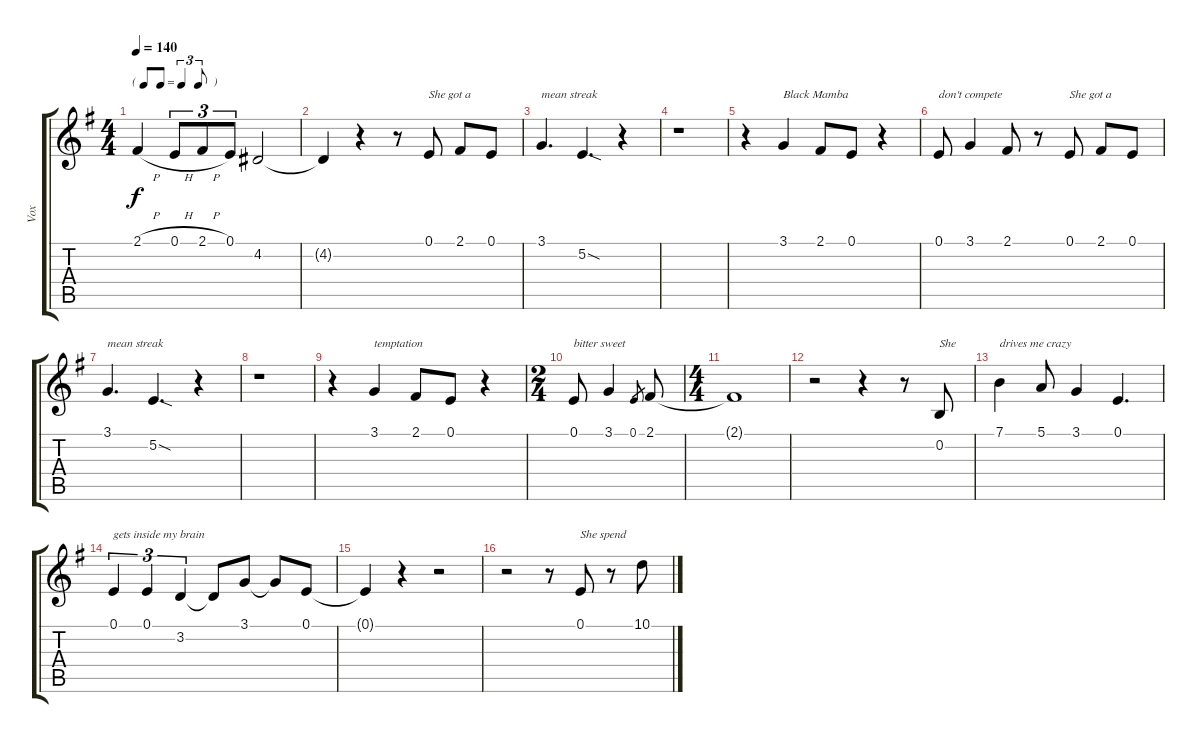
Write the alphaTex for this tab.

\track ("Vox" "Vox") {instrument violin}
\staff {score tabs}
\tuning (E4 B3 G3 D3 A2 E2) {hide}
\ts (4 4)
\tf triplet8th
\tempo 140
\clef g2
\ks eminor
2.1{h}.4{dy f} 0.1{h}.8{tu (3 2)} 2.1{h}.8{tu (3 2)} 0.1.8{tu (3 2)} 4.2.2 |
4.2{t}.4 r.4 r.8 0.1.8{txt "She got a"} 2.1.8 0.1.8 |
3.1.4{d txt "mean streak"} 5.2{sod}.4{d} r.4 |
r.1 |
r.4 3.1.4{txt "Black Mamba"} 2.1.8 0.1.8 r.4 |
0.1.8{txt "don't compete"} 3.1.4 2.1.8 r.8 0.1.8{txt "She got a"} 2.1.8 0.1.8 |
3.1.4{d txt "mean streak"} 5.2{sod}.4{d} r.4 |
r.1 |
r.4 3.1.4{txt "temptation"} 2.1.8 0.1.8 r.4 |
\ts (2 4)
0.1.8{txt "bitter sweet"} 3.1.4 0.1.8{gr} 2.1.8 |
\ts (4 4)
2.1{t}.1 |
r.2 r.4 r.8 0.2.8{txt "She"} |
7.1.4{txt "drives me crazy"} 5.1.8 3.1.4 0.1.4{d} |
0.1.4{tu (3 2) txt "gets inside my brain"} 0.1.4{tu (3 2)} 3.2.4{tu (3 2)} 3.2{t}.8 3.1.8 3.1{t}.8 0.1.8 |
0.1{t}.4 r.4 r.2 |
r.2 r.8 0.1.8{txt "She spend"} r.8 10.1.8
